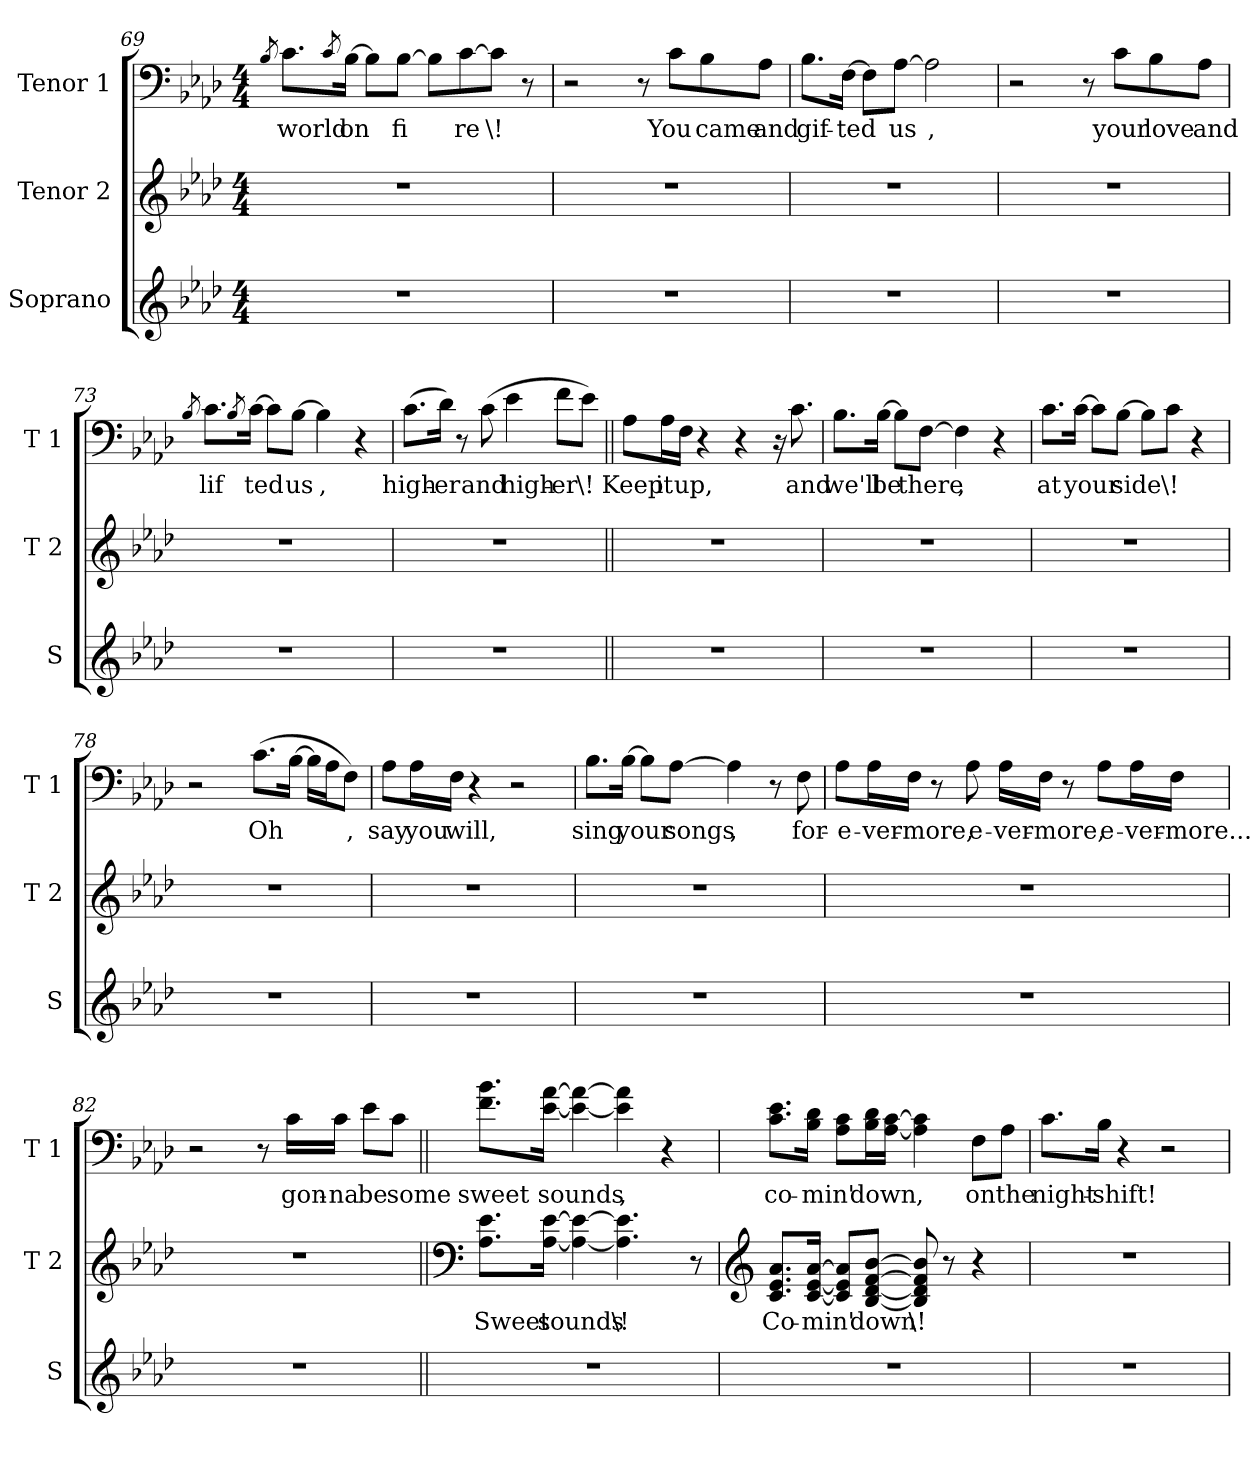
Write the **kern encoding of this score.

**kern	**kern	**text	**kern	**text
*part3	*part2	*part2	*part1	*part1
*staff3	*staff2	*staff2	*staff1	*staff1
*I"Soprano	*I"Tenor 2	*	*I"Tenor 1	*
*I'S	*I'T 2	*	*I'T 1	*
*clefG2	*clefG2	*	*clefF4	*
*k[b-e-a-d-]	*k[b-e-a-d-]	*	*k[b-e-a-d-]	*
*A-:	*A-:	*	*A-:	*
*M4/4	*M4/4	*	*M4/4	*
=69	=69	=69	=69	=69
.	.	.	8qB-/	.
!	!	!	!	!LO:LY:b
1r	1r	.	8.c\L	world
.	.	.	8qc/	.
!	!	!	!	!LO:LY:b
.	.	.	[16B-\Jk	on
.	.	.	8B-\L]	.
!	!	!	!	!LO:LY:b
.	.	.	[8B-\J	fi
.	.	.	8B-\L]	.
!	!	!	!	!LO:LY:b
.	.	.	[8c\	re
!	!	!	!	!LO:LY:b
.	.	.	8c\J]	\!
.	.	.	8r	.
=70	=70	=70	=70	=70
1r	1r	.	2r	.
.	.	.	8r	.
!	!	!	!	!LO:LY:b
.	.	.	8c\L	You
!	!	!	!	!LO:LY:b
.	.	.	8B-\	came
!	!	!	!	!LO:LY:b
.	.	.	8A-\J	and
!!LO:LB:g=z
=71	=71	=71	=71	=71
!	!	!	!	!LO:LY:b
1r	1r	.	8.B-\L	gif-
!	!	!	!	!LO:LY:b
.	.	.	[16F\Jk	-ted
.	.	.	8F\L]	.
!	!	!	!	!LO:LY:b
.	.	.	[8A-\J	us
!	!	!	!	!LO:LY:b
.	.	.	2A-\]	,
=72	=72	=72	=72	=72
1r	1r	.	2r	.
.	.	.	8r	.
!	!	!	!	!LO:LY:b
.	.	.	8c\L	your
!	!	!	!	!LO:LY:b
.	.	.	8B-\	love
!	!	!	!	!LO:LY:b
.	.	.	8A-\J	and
=73	=73	=73	=73	=73
.	.	.	8qB-/	.
!	!	!	!	!LO:LY:b
1r	1r	.	8.c\L	lif
.	.	.	8qB-/	.
!	!	!	!	!LO:LY:b
.	.	.	[16c\Jk	ted
.	.	.	8c\L]	.
!	!	!	!	!LO:LY:b
.	.	.	[8B-\J	us
!	!	!	!	!LO:LY:b
.	.	.	4B-\]	,
.	.	.	4r	.
=74	=74	=74	=74	=74
!	!	!	!	!LO:LY:b
1r	1r	.	(>8.c\L	high-
!	!	!	!	!LO:LY:b
.	.	.	16d-\Jk)	-er
.	.	.	8r	.
!	!	!	!	!LO:LY:b
.	.	.	(>8c\	and
!	!	!	!	!LO:LY:b
.	.	.	4e-\	high-
!	!	!	!	!LO:LY:b
.	.	.	8f\L	-er
!	!	!	!	!LO:LY:b
.	.	.	8e-\J)	\!
!!LO:LB:g=z
=75||	=75||	=75||	=75||	=75||
!	!	!	!	!LO:LY:b
1r	1r	.	8A-\L	Keep
!	!	!	!	!LO:LY:b
.	.	.	16A-\L	it
!	!	!	!	!LO:LY:b
.	.	.	16F\JJ	up,
.	.	.	4r	.
.	.	.	4r	.
.	.	.	16r	.
!	!	!	!	!LO:LY:b
.	.	.	8.c\	and
=76	=76	=76	=76	=76
!	!	!	!	!LO:LY:b
1r	1r	.	8.B-\L	we'll
!	!	!	!	!LO:LY:b
.	.	.	[16B-\Jk	be
.	.	.	8B-\L]	.
!	!	!	!	!LO:LY:b
.	.	.	[8F\J	there
!	!	!	!	!LO:LY:b
.	.	.	4F\]	,
.	.	.	4r	.
=77	=77	=77	=77	=77
!	!	!	!	!LO:LY:b
1r	1r	.	8.c\L	at
!	!	!	!	!LO:LY:b
.	.	.	[16c\Jk	your
.	.	.	8c\L]	.
!	!	!	!	!LO:LY:b
.	.	.	[8B-\J	side
.	.	.	8B-\L]	.
!	!	!	!	!LO:LY:b
.	.	.	8c\J	\!
.	.	.	4r	.
!!LO:LB:g=z
=78	=78	=78	=78	=78
1r	1r	.	2r	.
!	!	!	!	!LO:LY:b
.	.	.	(>8.c\L	Oh
.	.	.	[16B-\Jk	.
.	.	.	16B-\LL]	.
.	.	.	16A-\J	.
!	!	!	!	!LO:LY:b
.	.	.	8F\J)	,
=79	=79	=79	=79	=79
!	!	!	!	!LO:LY:b
1r	1r	.	8A-\L	say
!	!	!	!	!LO:LY:b
.	.	.	16A-\L	you
!	!	!	!	!LO:LY:b
.	.	.	16F\JJ	will,
.	.	.	4r	.
.	.	.	2r	.
=80	=80	=80	=80	=80
!	!	!	!	!LO:LY:b
1r	1r	.	8.B-\L	sing
!	!	!	!	!LO:LY:b
.	.	.	[16B-\Jk	your
.	.	.	8B-\L]	.
!	!	!	!	!LO:LY:b
.	.	.	[8A-\J	songs
!	!	!	!	!LO:LY:b
.	.	.	4A-\]	,
.	.	.	8r	.
!	!	!	!	!LO:LY:b
.	.	.	8F\	for-
!!LO:LB:g=z
=81	=81	=81	=81	=81
!	!	!	!	!LO:LY:b
1r	1r	.	8A-\L	-e-
!	!	!	!	!LO:LY:b
.	.	.	16A-\L	-ver-
!	!	!	!	!LO:LY:b
.	.	.	16F\JJ	-more,
.	.	.	8r	.
!	!	!	!	!LO:LY:b
.	.	.	8A-\	e-
!	!	!	!	!LO:LY:b
.	.	.	16A-\LL	-ver-
!	!	!	!	!LO:LY:b
.	.	.	16F\JJ	-more,
.	.	.	8r	.
!	!	!	!	!LO:LY:b
.	.	.	8A-\L	e-
!	!	!	!	!LO:LY:b
.	.	.	16A-\L	-ver-
!	!	!	!	!LO:LY:b
.	.	.	16F\JJ	-more...
=82	=82	=82	=82	=82
1r	1r	.	2r	.
.	.	.	8r	.
!	!	!	!	!LO:LY:b
.	.	.	16c\LL	gon-
!	!	!	!	!LO:LY:b
.	.	.	16c\JJ	-na
!	!	!	!	!LO:LY:b
.	.	.	8e-\L	be
!	!	!	!	!LO:LY:b
.	.	.	8c\J	some
=83||	=83||	=83||	=83||	=83||
*	*clefF4	*	*	*
!	!	!LO:LY:b	!	!LO:LY:b
1r	8.A-\ 8.e-\L	Sweet	8.f\ 8.b-\L	sweet
!	!	!LO:LY:b	!	!LO:LY:b
.	[16A-\ [16e-\Jk	sounds	[16e-\ [16a-\Jk	sounds
.	4A-\_ 4e-\_	.	4e-\_ 4a-\_	.
!	!	!LO:LY:b	!	!LO:LY:b
.	4.A-\] 4.e-\]	\!	4e-\] 4a-\]	,
.	.	.	4r	.
.	8r	.	.	.
!!LO:PB:g=z
=84	=84	=84	=84	=84
*	*clefG2	*	*	*
!	!	!LO:LY:b	!	!LO:LY:b
1r	8.c/ 8.e-/ 8.a-/L	Co-	8.c\ 8.e-\L	co-
!	!	!LO:LY:b	!	!LO:LY:b
.	[16c/ [16e-/ [16a-/Jk	-min'	16B-\ 16d-\Jk	-min'
.	8c/] 8e-/] 8a-/]L	.	8A-\ 8c\L	.
!	!	!LO:LY:b	!	!LO:LY:b
.	[8B-/ [8d-/ [8f/ [8b-/J	down	16B-\ 16d-\L	down
.	.	.	[16A-\ [16c\JJ	.
!	!	!LO:LY:b	!	!LO:LY:b
.	8B-/] 8d-/] 8f/] 8b-/]	\!	4A-\] 4c\]	,
.	8r	.	.	.
!	!	!	!	!LO:LY:b
.	4r	.	8F\L	on
!	!	!	!	!LO:LY:b
.	.	.	8A-\J	the
=85	=85	=85	=85	=85
!	!	!	!	!LO:LY:b
1r	1r	.	8.c\L	night-
!	!	!	!	!LO:LY:b
.	.	.	16B-\Jk	-shift!
.	.	.	4r	.
.	.	.	2r	.
=	=	=	=	=
*-	*-	*-	*-	*-
